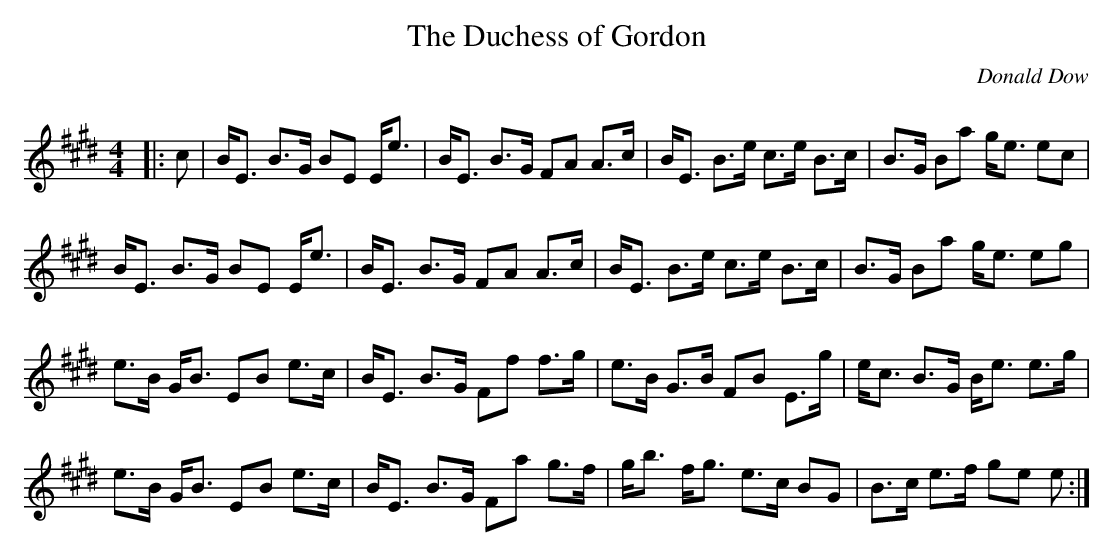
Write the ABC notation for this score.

X:1
T: The Duchess of Gordon
C:Donald Dow
Q: 128
K:E
M:4/4
L:1/16
|:c2|BE3 B3G B2E2 Ee3|BE3 B3G F2A2 A3c|BE3 B3e c3e B3c|B3G B2a2 ge3 e2c2|
BE3 B3G B2E2 Ee3|BE3 B3G F2A2 A3c|BE3 B3e c3e B3c|B3G B2a2 ge3 e2g2|
e3B GB3 E2B2 e3c|BE3 B3G F2f2 f3g|e3B G3B F2B2 E3g|ec3 B3G Be3 e3g|
e3B GB3 E2B2 e3c|BE3 B3G F2a2 g3f|gb3 fg3 e3c B2G2|B3c e3f g2e2 e2:|
